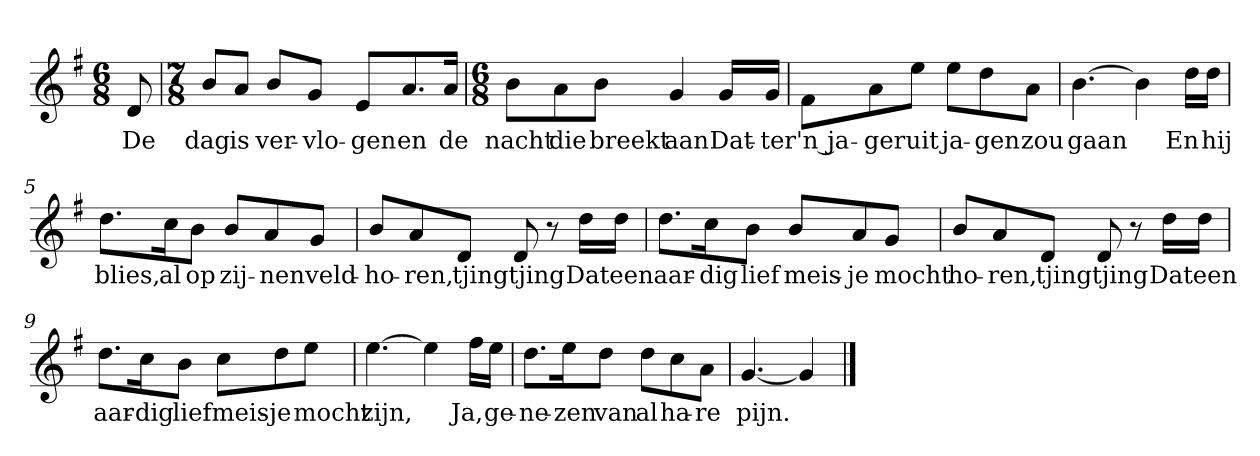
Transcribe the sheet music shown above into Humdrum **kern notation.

**kern	**text
*part1	*part1
*staff1	*staff1
*clefG2	*
*k[f#]	*
*G:	*
*M6/8	*
*MM120	*
=	=
8d	De
=1	=1
*M7/8	*
8b/L	dag
8a/J	is
8b/L	ver-
8g/J	-vlo-
8e/L	-gen
8.a/	en
16a/Jk	de
=2	=2
*M6/8	*
8b\L	nacht
8a\	die
8b\J	breekt
4g	aan
16g/LL	Dat-
16g/JJ	-ter
=3	=3
8f#\L	'n ja-
8a\	-ger
8ee\J	uit
8ee\L	ja-
8dd\	-gen
8a\J	zou
=4	=4
[4.b	gaan
4b]	.
16dd\LL	En
16dd\JJ	hij
=5	=5
8.dd\L	blies,
16cc\K	al
8b\J	op
8b/L	zij-
8a/	-nen
8g/J	veld-
=6	=6
8b/L	-ho-
8a/	-ren,
8d/J	tjing
8d	tjing
8r	.
16dd\LL	Dat
16dd\JJ	een
=7	=7
8.dd\L	aar-
16cc\K	-dig
8b\J	lief
8b/L	meis-
8a/	-je
8g/J	mocht
=8	=8
8b/L	ho-
8a/	-ren,
8d/J	tjing
8d	tjing
8r	.
16dd\LL	Dat
16dd\JJ	een
=9	=9
8.dd\L	aar-
16cc\K	-dig
8b\J	lief
8cc\L	meis-
8dd\	-je
8ee\J	mocht
=10	=10
[4.ee	zijn,
4ee]	.
16ff#\LL	Ja,
16ee\JJ	ge-
=11	=11
8.dd\L	-ne-
16ee\K	-zen
8dd\J	van
8dd\L	al
8cc\	ha-
8a\J	-re
=12	=12
[4.g	pijn.
4g]	.
==	==
*-	*-
